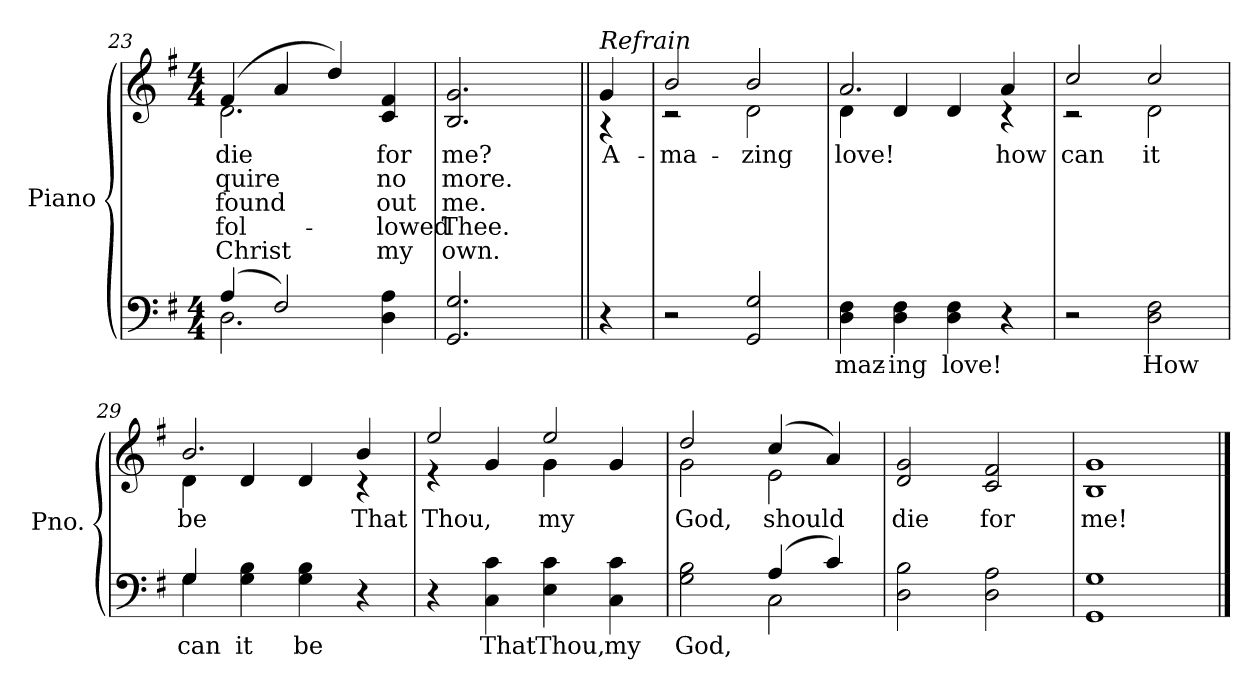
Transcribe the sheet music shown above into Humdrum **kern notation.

**kern	**text	**kern	**text	**text	**text	**text	**text
*part2	*part2	*part1	*part1	*part1	*part1	*part1	*part1
*staff2	*staff2	*staff1	*staff1	*staff1	*staff1	*staff1	*staff1
*I"Piano	*	*I"Piano	*	*	*	*	*
*I'Pno.	*	*I'Pno.	*	*	*	*	*
!!LO:LB:g=z
*clefF4	*	*clefG2	*	*	*	*	*
*k[f#]	*	*k[f#]	*	*	*	*	*
*G:	*	*G:	*	*	*	*	*
*M4/4	*	*M4/4	*	*	*	*	*
=23	=23	=23	=23	=23	=23	=23	=23
*^	*	*	*	*	*	*	*
!	!	!	!	!LO:LY:b:color=#000000	!LO:LY:b:color=#000000	!LO:LY:b:color=#000000	!LO:LY:b:color=#000000	!LO:LY:b:color=#000000
*	*	*	*^	*	*	*	*	*
(4Ai/	2.Di\	.	(4f#i/	2.di\	die	-quire	found	fol-	-Christ
2F#i/)	.	.	4ai/	.	.	.	.	.	.
.	.	.	4ddi/)	.	.	.	.	.	.
!	!	!	!	!	!LO:LY:b:color=#000000	!LO:LY:b:color=#000000	!LO:LY:b:color=#000000	!LO:LY:b:color=#000000	!LO:LY:b:color=#000000
4Di\ 4Ai	4ryy	.	4ci/ 4f#i	4ryy	for	no	out	lowed	my
*v	*v	*	*	*	*	*	*	*	*
=24	=24	=24	=24	=24	=24	=24	=24	=24
*^	*	*	*	*	*	*	*	*
!	!	!	!	!	!LO:LY:b:color=#000000	!LO:LY:b:color=#000000	!LO:LY:b:color=#000000	!LO:LY:b:color=#000000	!LO:LY:b:color=#000000
*v	*v	*	*	*	*	*	*	*	*
2.GGi/ 2.Gi	.	2.Bi/ 2.gi	2ryy	me?	more.	me.	Thee.	own.
.	.	.	4ryy	.	.	.	.	.
=25||	=25||	=25||	=25||	=25||	=25||	=25||	=25||	=25||
!	!	!LO:TX:a:i:t=Refrain	!	!	!	!	!	!
!	!	!	!	!LO:LY:b:color=#000000	!	!	!	!
4r	.	4gi/	4r	A-	.	.	.	.
=26	=26	=26	=26	=26	=26	=26	=26	=26
!	!	!	!	!LO:LY:b:color=#000000	!	!	!	!
2r	.	2bi/	2r	-ma-	.	.	.	.
!	!	!	!	!LO:LY:b:color=#000000	!	!	!	!
2GGi/ 2Gi	.	2bi/	2di\	-zing	.	.	.	.
=27	=27	=27	=27	=27	=27	=27	=27	=27
!	!LO:LY:a:color=#000000	!	!	!	!	!	!	!
!	!	!	!	!LO:LY:b:color=#000000	!	!	!	!
4Di\ 4F#i	maz-	2.ai/	4di\	love!	.	.	.	.
!	!LO:LY:a:color=#000000	!	!	!	!	!	!	!
4Di\ 4F#i	-ing	.	4di/	.	.	.	.	.
!	!LO:LY:a:color=#000000	!	!	!	!	!	!	!
4Di\ 4F#i	love!	.	4di/	.	.	.	.	.
!	!	!	!	!LO:LY:b:color=#000000	!	!	!	!
4r	.	4ai/	4r	how	.	.	.	.
!!LO:LB:g=z	!!
=28	=28	=28	=28	=28	=28	=28	=28	=28
!	!	!	!	!LO:LY:b:color=#000000	!	!	!	!
2r	.	2cci/	2r	can	.	.	.	.
!	!LO:LY:a:color=#000000	!	!	!	!	!	!	!
!	!	!	!	!LO:LY:b:color=#000000	!	!	!	!
2Di\ 2F#i	How	2cci/	2di\	it	.	.	.	.
=29	=29	=29	=29	=29	=29	=29	=29	=29
!	!LO:LY:a:color=#000000	!	!	!	!	!	!	!
*^	*	*	*	*	*	*	*	*
!	!	!	!	!	!LO:LY:b:color=#000000	!	!	!	!
4Gi/	4Gi\	can	2.bi/	4di\	be	.	.	.	.
!	!	!LO:LY:a:color=#000000	!	!	!	!	!	!	!
4Gi\ 4Bi	4ryy	it	.	4di/	.	.	.	.	.
!	!	!LO:LY:a:color=#000000	!	!	!	!	!	!	!
4Gi\ 4Bi	2ryy	be	.	4di/	.	.	.	.	.
!	!	!	!	!	!LO:LY:b:color=#000000	!	!	!	!
4r	.	.	4bi/	4r	That	.	.	.	.
*v	*v	*	*	*	*	*	*	*	*
=30	=30	=30	=30	=30	=30	=30	=30	=30
!	!	!	!	!LO:LY:b:color=#000000	!	!	!	!
4r	.	2eei/	4r	Thou,	.	.	.	.
!	!LO:LY:a:color=#000000	!	!	!	!	!	!	!
4Ci\ 4ci	That	.	4gi/	.	.	.	.	.
!	!LO:LY:a:color=#000000	!	!	!	!	!	!	!
!	!	!	!	!LO:LY:b:color=#000000	!	!	!	!
4Ei\ 4ci	Thou,	2eei/	4gi\	my	.	.	.	.
!	!LO:LY:a:color=#000000	!	!	!	!	!	!	!
4Ci\ 4ci	my	.	4gi/	.	.	.	.	.
!!LO:LB:g=z	!!
=31	=31	=31	=31	=31	=31	=31	=31	=31
!	!LO:LY:a:color=#000000	!	!	!	!	!	!	!
*^	*	*	*	*	*	*	*	*
!	!	!	!	!	!LO:LY:b:color=#000000	!	!	!	!
2Gi\ 2Bi	2ryy	God,	2ddi/	2gi\	God,	.	.	.	.
!	!	!	!	!	!LO:LY:b:color=#000000	!	!	!	!
(4Ai/	2Ci\	.	(4cci/	2ei\	should	.	.	.	.
4ci/)	.	.	4ai/)	.	.	.	.	.	.
*v	*v	*	*	*	*	*	*	*	*
*	*	*v	*v	*	*	*	*	*
=32	=32	=32	=32	=32	=32	=32	=32
!	!	!	!LO:LY:b:color=#000000	!	!	!	!
2Di\ 2Bi	.	2di/ 2gi	die	.	.	.	.
!	!	!	!LO:LY:b:color=#000000	!	!	!	!
2Di\ 2Ai	.	2ci/ 2f#i	for	.	.	.	.
=33	=33	=33	=33	=33	=33	=33	=33
!	!	!	!LO:LY:b:color=#000000	!	!	!	!
1GGi 1Gi	.	1Bi 1gi	me!	.	.	.	.
==	==	==	==	==	==	==	==
*-	*-	*-	*-	*-	*-	*-	*-
